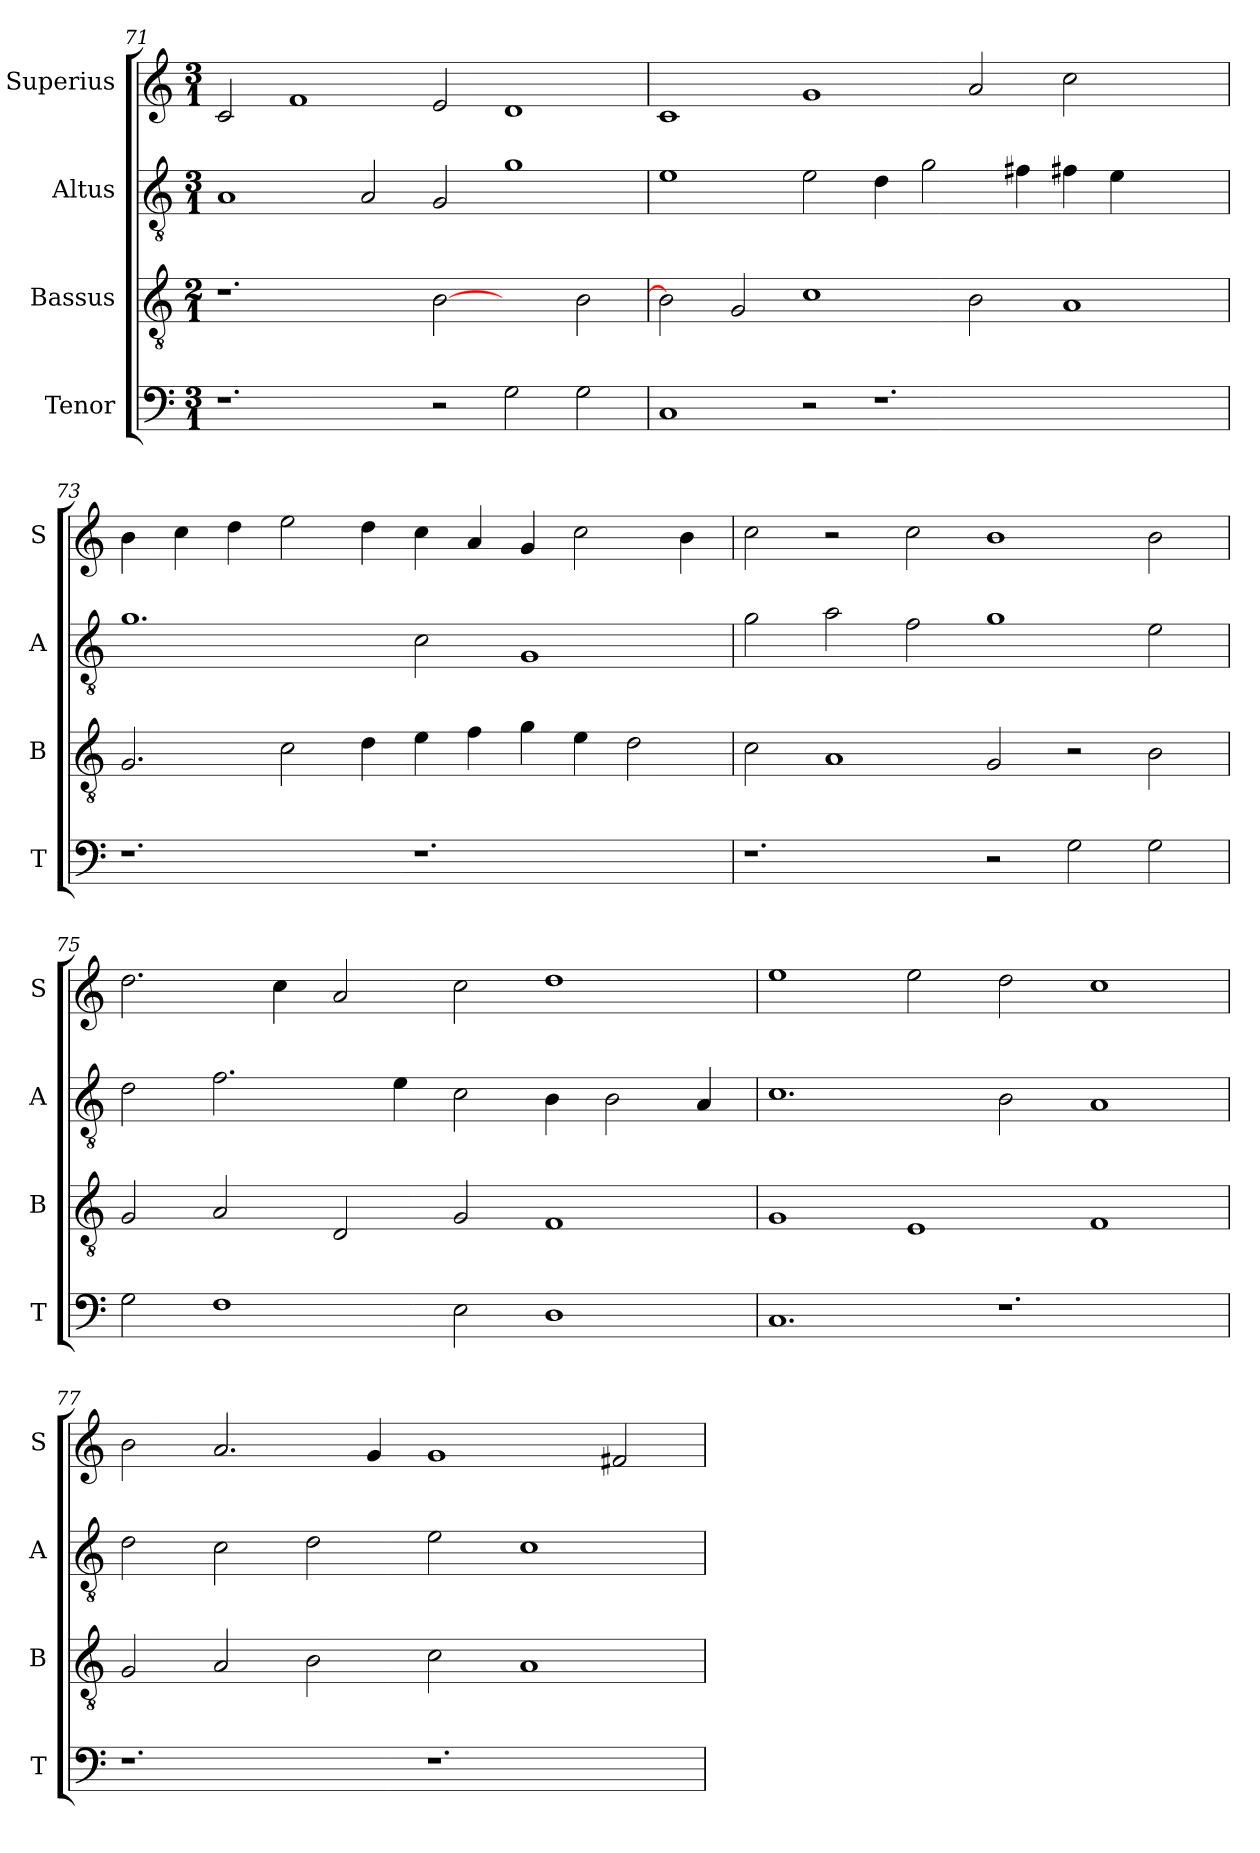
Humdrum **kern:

**kern	**kern	**kern	**kern
*part4	*part3	*part2	*part1
*staff4	*staff3	*staff2	*staff1
*I"Tenor	*I"Bassus	*I"Altus	*I"Superius
*I'T	*I'B	*I'A	*I'S
*clefF4	*clefGv2	*clefGv2	*clefG2
*k[]	*k[]	*k[]	*k[]
*M3/1	*M2/1	*M3/1	*M3/1
=71	=71	=71	=71
1.r	1.r	1A	2c/
.	.	.	1f
.	.	2A/	.
2r	[2B	2G/	2e/
2G\	2ryy	1g	1d
2G\	2B\	.	.
=72	=72	=72	=72
1C	2B]	1e	1c
.	2G/	.	.
2r	1c	2e\	1g
1.r	.	4d\	.
.	.	2g\	.
.	2B\	.	2a/
.	.	4f#X\	.
.	1A	4f#X\	2cc\
.	.	4e\	.
2ryy	.	2ryy	2ryy
=73	=73	=73	=73
1.r	2.G/	1.g	4b\
.	.	.	4cc\
.	.	.	4dd\
.	2c\	.	2ee\
.	4d\	.	4dd\
1.r	4e\	2c\	4cc\
.	4f\	.	4a/
.	4g\	1G	4g/
.	4e\	.	2cc\
.	2d\	.	.
.	.	.	4b\
=74	=74	=74	=74
1.r	2c\	2g\	2cc\
.	1A	2a\	2r
.	.	2f\	2cc\
2r	2G/	1g	1b
2G\	2r	.	.
2G\	2B\	2e\	2b\
=75	=75	=75	=75
2G\	2G/	2d\	2.dd\
1F	2A/	2.f\	.
.	.	.	4cc\
.	2D/	.	2a/
.	.	4e\	.
2E\	2G/	2c\	2cc\
1D	1F	4B\	1dd
.	.	2B\	.
.	.	4A/	.
=76	=76	=76	=76
1.C	1G	1.c	1ee
.	1E	.	2ee\
1.r	.	2B\	2dd\
.	1F	1A	1cc
=77	=77	=77	=77
1.r	2G/	2d\	2b\
.	2A/	2c\	2.a/
.	2B\	2d\	.
.	.	.	4g/
1.r	2c\	2e\	1g
.	1A	1c	.
.	.	.	2f#X/
=	=	=	=
*-	*-	*-	*-
